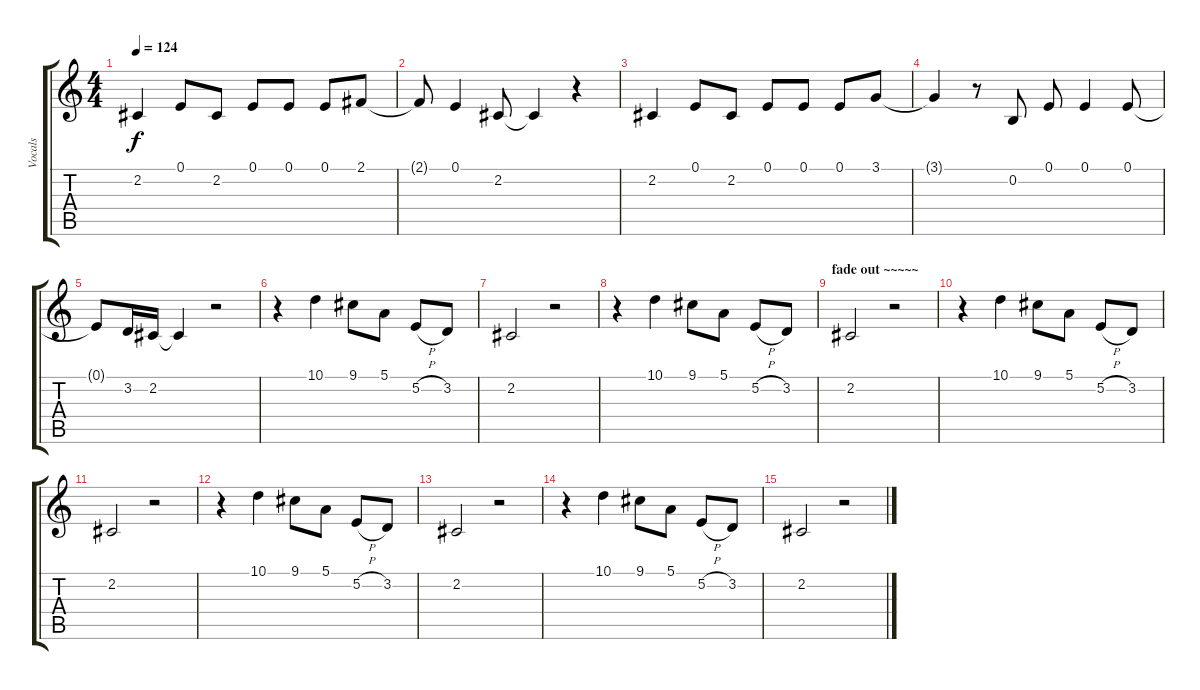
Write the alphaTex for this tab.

\track ("Vocals" "Vocals") {instrument altosax}
\staff {score tabs}
\tuning (E4 B3 G3 D3 A2 E2) {hide}
\ts (4 4)
\tempo 124
\clef g2
\ks c
2.2.4{dy f} 0.1.8 2.2.8 0.1.8 0.1.8 0.1.8 2.1.8 |
2.1{t}.8 0.1.4 2.2.8 2.2{t}.4 r.4 |
2.2.4 0.1.8 2.2.8 0.1.8 0.1.8 0.1.8 3.1.8 |
3.1{t}.4 r.8 0.2.8 0.1.8 0.1.4 0.1.8 |
0.1{t}.8 3.2.16 2.2.16 2.2{t}.4 r.2 |
r.4 10.1.4 9.1.8 5.1.8 5.2{h}.8 3.2.8 |
2.2.2 r.2 |
r.4 10.1.4 9.1.8 5.1.8 5.2{h}.8 3.2.8 |
\section ("" "fade out ~~~~~")
2.2.2{volume 14} r.2 |
r.4{volume 12} 10.1.4 9.1.8 5.1.8 5.2{h}.8 3.2.8 |
2.2.2{volume 10} r.2 |
r.4{volume 8} 10.1.4 9.1.8 5.1.8 5.2{h}.8 3.2.8 |
2.2.2{volume 6} r.2 |
r.4{volume 4} 10.1.4 9.1.8 5.1.8 5.2{h}.8 3.2.8 |
2.2.2{volume 2} r.2
